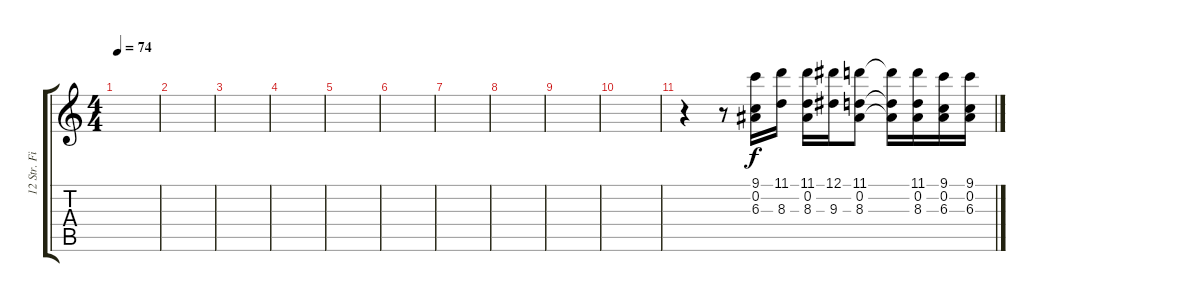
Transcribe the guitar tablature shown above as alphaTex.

\track ("12 Str. Fill" "12 Str. Fi") {instrument acousticguitarsteel}
\staff {score tabs}
\tuning (Eb4 Bb3 Gb3 Db3 Ab2 Eb2) {hide}
\ts (4 4)
\tempo 74
\clef g2
\ks c
|
|
|
|
|
|
|
|
|
|
r.4 r.8 (9.1 0.2 6.3).16 (11.1 8.3).16 (11.1 0.2 8.3).16 (12.1 9.3).16 (11.1 0.2 8.3).8 (11.1{t} 0.2{t} 8.3{t}).16 (11.1 0.2 8.3).16 (9.1 0.2 6.3).16 (9.1 0.2 6.3).16
